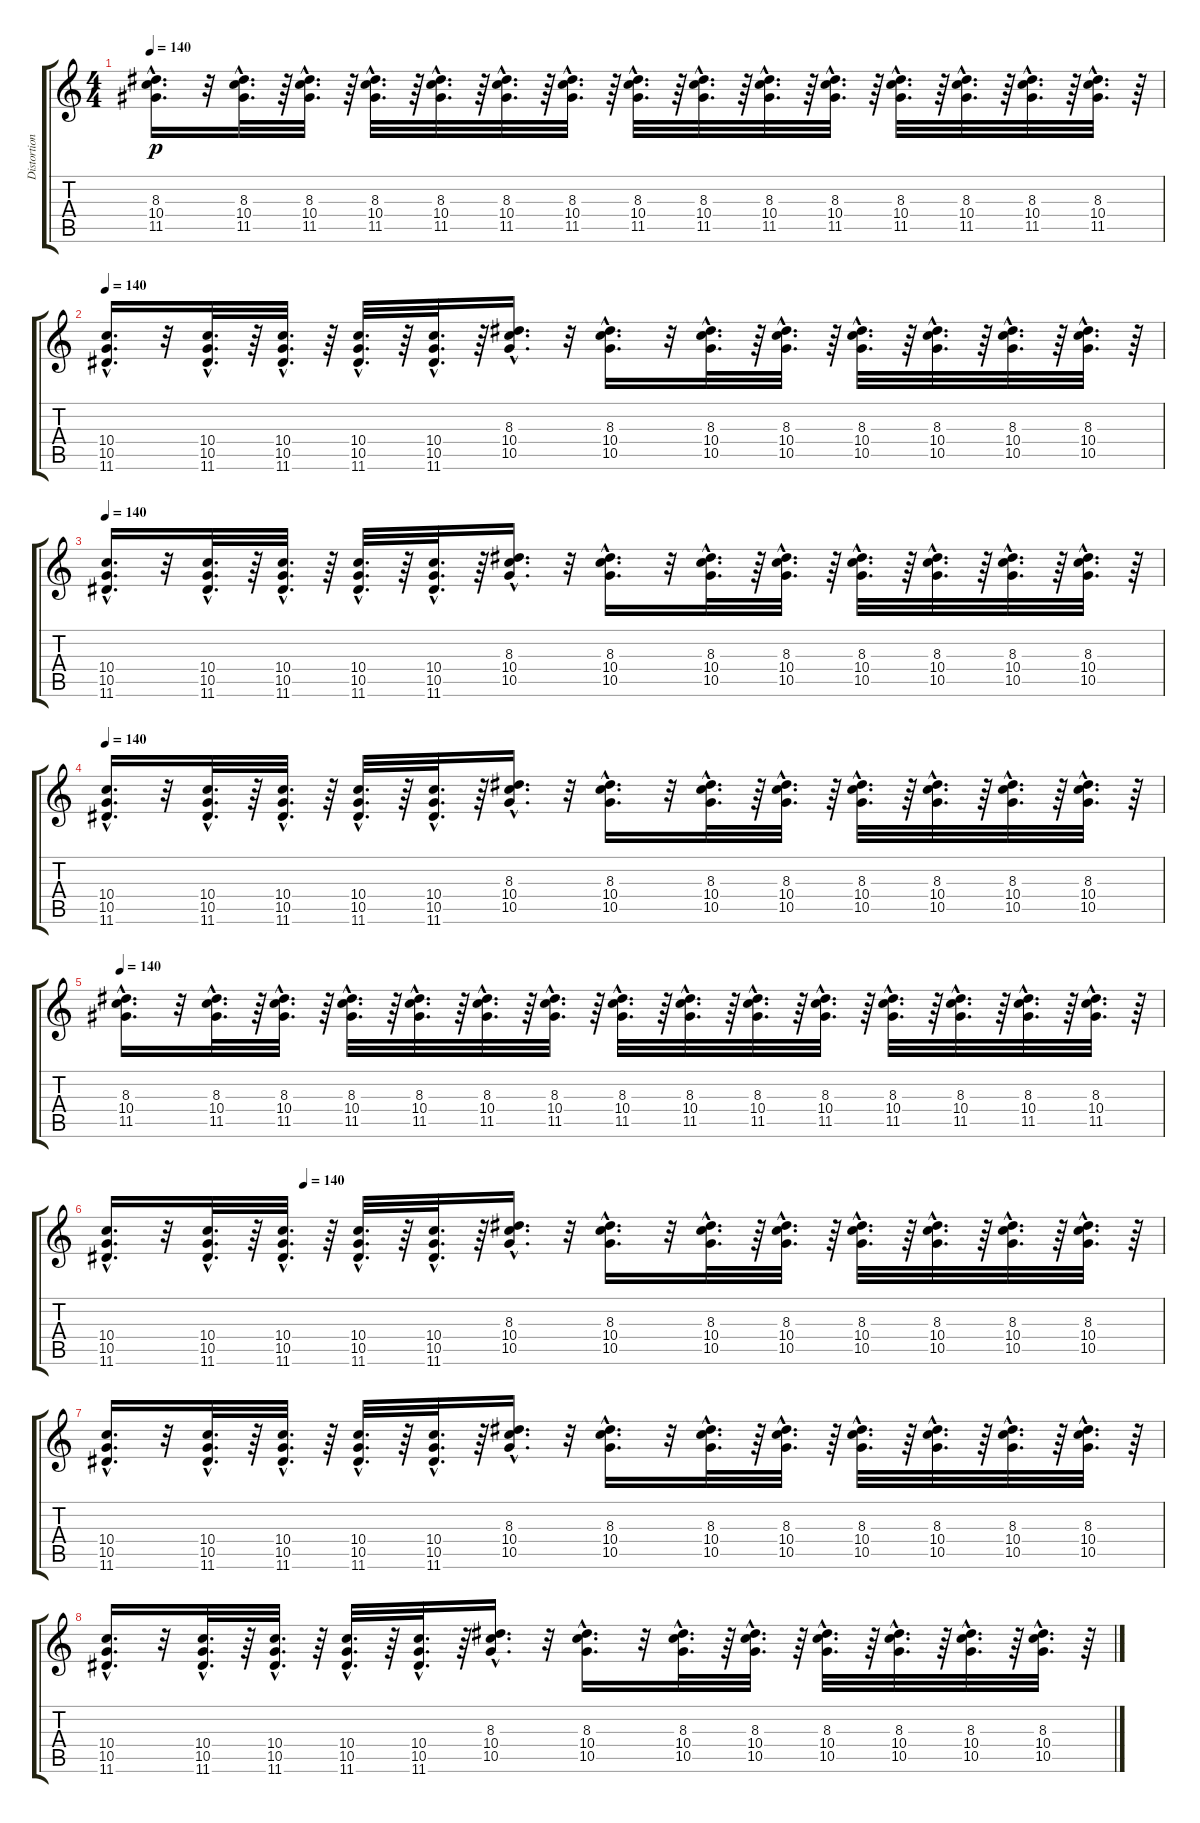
\track ("Distortion" "Distortion") {instrument distortionguitar}
\staff {score tabs}
\tuning (E4 B3 G3 D3 A2 E2) {hide}
\ts (4 4)
\tempo 140
\clef g2
\ks c
(8.3{hac} 10.4{hac} 11.5{hac}).16{d dy p} r.32 (8.3{hac} 10.4{hac} 11.5{hac}).32{d} r.64 (8.3{hac} 10.4{hac} 11.5{hac}).32{d} r.64 (8.3{hac} 10.4{hac} 11.5{hac}).32{d} r.64 (8.3{hac} 10.4{hac} 11.5{hac}).32{d} r.64 (8.3{hac} 10.4{hac} 11.5{hac}).32{d} r.64 (8.3{hac} 10.4{hac} 11.5{hac}).32{d} r.64 (8.3{hac} 10.4{hac} 11.5{hac}).32{d} r.64 (8.3{hac} 10.4{hac} 11.5{hac}).32{d} r.64 (8.3{hac} 10.4{hac} 11.5{hac}).32{d} r.64 (8.3{hac} 10.4{hac} 11.5{hac}).32{d} r.64 (8.3{hac} 10.4{hac} 11.5{hac}).32{d} r.64 (8.3{hac} 10.4{hac} 11.5{hac}).32{d} r.64 (8.3{hac} 10.4{hac} 11.5{hac}).32{d} r.64 (8.3{hac} 10.4{hac} 11.5{hac}).32{d} r.64 |
\tempo 140
(10.4{hac} 10.5{hac} 11.6{hac}).16{d} r.32 (10.4{hac} 10.5{hac} 11.6{hac}).32{d} r.64 (10.4{hac} 10.5{hac} 11.6{hac}).32{d} r.64 (10.4{hac} 10.5{hac} 11.6{hac}).32{d} r.64 (10.4{hac} 10.5{hac} 11.6{hac}).32{d} r.64 (8.3{hac} 10.4{hac} 10.5{hac}).16{d} r.32 (8.3{hac} 10.4{hac} 10.5{hac}).16{d} r.32 (8.3{hac} 10.4{hac} 10.5{hac}).32{d} r.64 (8.3{hac} 10.4{hac} 10.5{hac}).32{d} r.64 (8.3{hac} 10.4{hac} 10.5{hac}).32{d} r.64 (8.3{hac} 10.4{hac} 10.5{hac}).32{d} r.64 (8.3{hac} 10.4{hac} 10.5{hac}).32{d} r.64 (8.3{hac} 10.4{hac} 10.5{hac}).32{d} r.64 |
\tempo 140
(10.4{hac} 10.5{hac} 11.6{hac}).16{d} r.32 (10.4{hac} 10.5{hac} 11.6{hac}).32{d} r.64 (10.4{hac} 10.5{hac} 11.6{hac}).32{d} r.64 (10.4{hac} 10.5{hac} 11.6{hac}).32{d} r.64 (10.4{hac} 10.5{hac} 11.6{hac}).32{d} r.64 (8.3{hac} 10.4{hac} 10.5{hac}).16{d} r.32 (8.3{hac} 10.4{hac} 10.5{hac}).16{d} r.32 (8.3{hac} 10.4{hac} 10.5{hac}).32{d} r.64 (8.3{hac} 10.4{hac} 10.5{hac}).32{d} r.64 (8.3{hac} 10.4{hac} 10.5{hac}).32{d} r.64 (8.3{hac} 10.4{hac} 10.5{hac}).32{d} r.64 (8.3{hac} 10.4{hac} 10.5{hac}).32{d} r.64 (8.3{hac} 10.4{hac} 10.5{hac}).32{d} r.64 |
\tempo 140
(10.4{hac} 10.5{hac} 11.6{hac}).16{d} r.32 (10.4{hac} 10.5{hac} 11.6{hac}).32{d} r.64 (10.4{hac} 10.5{hac} 11.6{hac}).32{d} r.64 (10.4{hac} 10.5{hac} 11.6{hac}).32{d} r.64 (10.4{hac} 10.5{hac} 11.6{hac}).32{d} r.64 (8.3{hac} 10.4{hac} 10.5{hac}).16{d} r.32 (8.3{hac} 10.4{hac} 10.5{hac}).16{d} r.32 (8.3{hac} 10.4{hac} 10.5{hac}).32{d} r.64 (8.3{hac} 10.4{hac} 10.5{hac}).32{d} r.64 (8.3{hac} 10.4{hac} 10.5{hac}).32{d} r.64 (8.3{hac} 10.4{hac} 10.5{hac}).32{d} r.64 (8.3{hac} 10.4{hac} 10.5{hac}).32{d} r.64 (8.3{hac} 10.4{hac} 10.5{hac}).32{d} r.64 |
\tempo 140
(8.3{hac} 10.4{hac} 11.5{hac}).16{d} r.32 (8.3{hac} 10.4{hac} 11.5{hac}).32{d} r.64 (8.3{hac} 10.4{hac} 11.5{hac}).32{d} r.64 (8.3{hac} 10.4{hac} 11.5{hac}).32{d} r.64 (8.3{hac} 10.4{hac} 11.5{hac}).32{d} r.64 (8.3{hac} 10.4{hac} 11.5{hac}).32{d} r.64 (8.3{hac} 10.4{hac} 11.5{hac}).32{d} r.64 (8.3{hac} 10.4{hac} 11.5{hac}).32{d} r.64 (8.3{hac} 10.4{hac} 11.5{hac}).32{d} r.64 (8.3{hac} 10.4{hac} 11.5{hac}).32{d} r.64 (8.3{hac} 10.4{hac} 11.5{hac}).32{d} r.64 (8.3{hac} 10.4{hac} 11.5{hac}).32{d} r.64 (8.3{hac} 10.4{hac} 11.5{hac}).32{d} r.64 (8.3{hac} 10.4{hac} 11.5{hac}).32{d} r.64 (8.3{hac} 10.4{hac} 11.5{hac}).32{d} r.64 |
\tempo (140 0.1875)
(10.4{hac} 10.5{hac} 11.6{hac}).16{d} r.32 (10.4{hac} 10.5{hac} 11.6{hac}).32{d} r.64 (10.4{hac} 10.5{hac} 11.6{hac}).32{d} r.64 (10.4{hac} 10.5{hac} 11.6{hac}).32{d} r.64 (10.4{hac} 10.5{hac} 11.6{hac}).32{d} r.64 (8.3{hac} 10.4{hac} 10.5{hac}).16{d} r.32 (8.3{hac} 10.4{hac} 10.5{hac}).16{d} r.32 (8.3{hac} 10.4{hac} 10.5{hac}).32{d} r.64 (8.3{hac} 10.4{hac} 10.5{hac}).32{d} r.64 (8.3{hac} 10.4{hac} 10.5{hac}).32{d} r.64 (8.3{hac} 10.4{hac} 10.5{hac}).32{d} r.64 (8.3{hac} 10.4{hac} 10.5{hac}).32{d} r.64 (8.3{hac} 10.4{hac} 10.5{hac}).32{d} r.64 |
(10.4{hac} 10.5{hac} 11.6{hac}).16{d} r.32 (10.4{hac} 10.5{hac} 11.6{hac}).32{d} r.64 (10.4{hac} 10.5{hac} 11.6{hac}).32{d} r.64 (10.4{hac} 10.5{hac} 11.6{hac}).32{d} r.64 (10.4{hac} 10.5{hac} 11.6{hac}).32{d} r.64 (8.3{hac} 10.4{hac} 10.5{hac}).16{d} r.32 (8.3{hac} 10.4{hac} 10.5{hac}).16{d} r.32 (8.3{hac} 10.4{hac} 10.5{hac}).32{d} r.64 (8.3{hac} 10.4{hac} 10.5{hac}).32{d} r.64 (8.3{hac} 10.4{hac} 10.5{hac}).32{d} r.64 (8.3{hac} 10.4{hac} 10.5{hac}).32{d} r.64 (8.3{hac} 10.4{hac} 10.5{hac}).32{d} r.64 (8.3{hac} 10.4{hac} 10.5{hac}).32{d} r.64 |
(10.4{hac} 10.5{hac} 11.6{hac}).16{d} r.32 (10.4{hac} 10.5{hac} 11.6{hac}).32{d} r.64 (10.4{hac} 10.5{hac} 11.6{hac}).32{d} r.64 (10.4{hac} 10.5{hac} 11.6{hac}).32{d} r.64 (10.4{hac} 10.5{hac} 11.6{hac}).32{d} r.64 (8.3{hac} 10.4{hac} 10.5{hac}).16{d} r.32 (8.3{hac} 10.4{hac} 10.5{hac}).16{d} r.32 (8.3{hac} 10.4{hac} 10.5{hac}).32{d} r.64 (8.3{hac} 10.4{hac} 10.5{hac}).32{d} r.64 (8.3{hac} 10.4{hac} 10.5{hac}).32{d} r.64 (8.3{hac} 10.4{hac} 10.5{hac}).32{d} r.64 (8.3{hac} 10.4{hac} 10.5{hac}).32{d} r.64 (8.3{hac} 10.4{hac} 10.5{hac}).32{d} r.64
